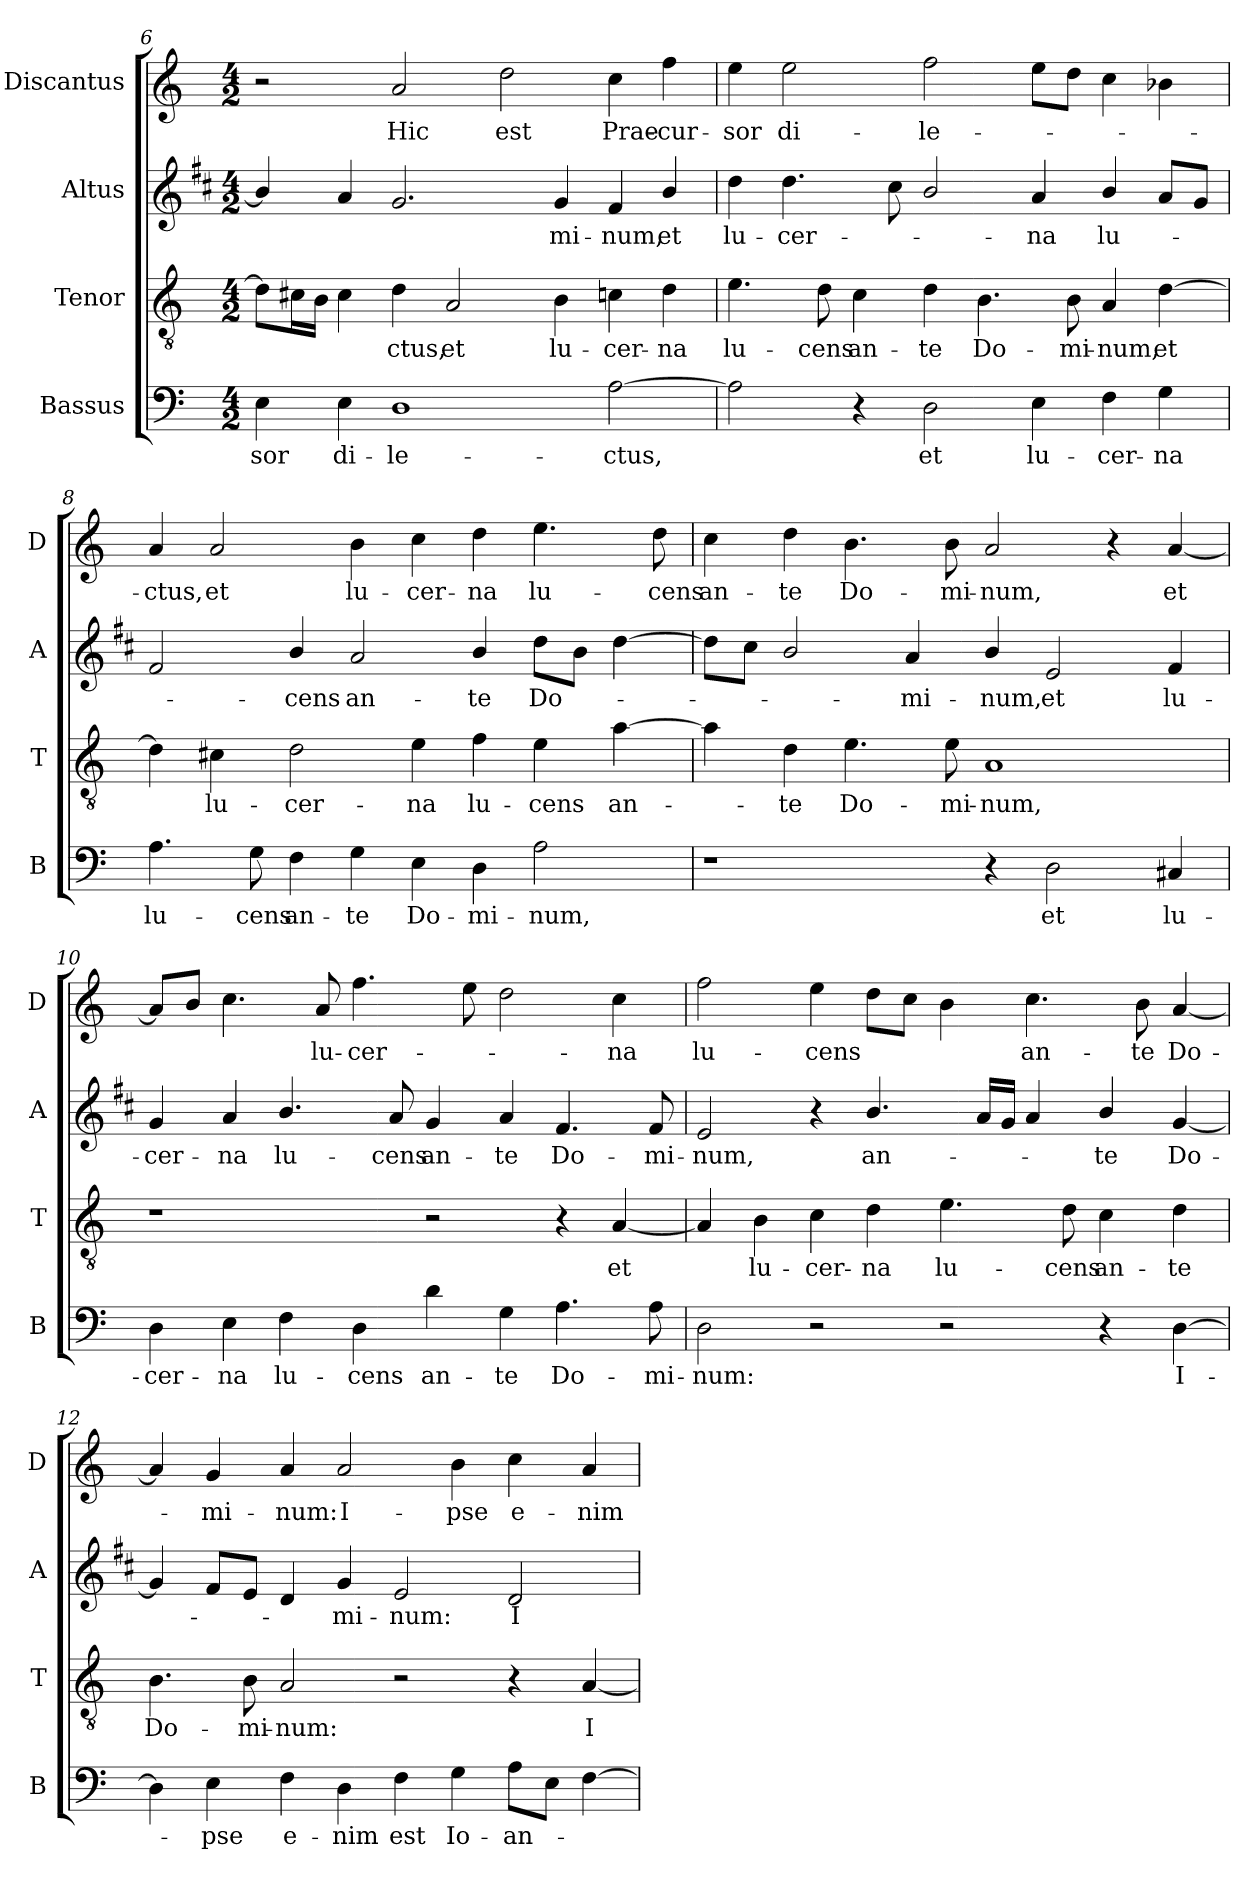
**kern	**text	**kern	**text	**kern	**text	**kern	**text
*part4	*part4	*part3	*part3	*part2	*part2	*part1	*part1
*staff4	*staff4	*staff3	*staff3	*staff2	*staff2	*staff1	*staff1
*I"Bassus	*	*I"Tenor	*	*I"Altus	*	*I"Discantus	*
*I'B	*	*I'T	*	*I'A	*	*I'D	*
*clefF4	*	*clefGv2	*	*clefG2	*	*clefG2	*
*	*	*	*	*ITrd1c2	*	*	*
*k[]	*	*k[]	*	*k[]	*	*k[]	*
*C:	*	*C:	*	*C:	*	*C:	*
*M4/2	*	*M4/2	*	*M4/2	*	*M4/2	*
=6	=6	=6	=6	=6	=6	=6	=6
!	!LO:LY:b	!	!	!	!	!	!
4E\	-sor	8d\L]	.	4a/]	.	2r	.
.	.	16c#X\L	.	.	.	.	.
.	.	16B\JJ	.	.	.	.	.
!	!LO:LY:b	!	!	!	!	!	!
4E\	di-	4c#\	.	4g/	.	.	.
!	!LO:LY:b	!	!LO:LY:b	!	!	!	!LO:LY:b
1D	-le-	4d\	-ctus,	2.f/	.	2a/	Hic
!	!	!	!LO:LY:b	!	!	!	!
.	.	2A/	et	.	.	.	.
!	!	!	!	!	!	!	!LO:LY:b
.	.	.	.	.	.	2dd\	est
!	!	!	!LO:LY:b	!	!LO:LY:b	!	!
.	.	4B\	lu-	4f/	-mi-	.	.
!	!LO:LY:b	!	!LO:LY:b	!	!LO:LY:b	!	!LO:LY:b
[2A\	-ctus,	4cn\	-cer-	4e/	-num,	4cc\	Prae-
!	!	!	!LO:LY:b	!	!LO:LY:b	!	!LO:LY:b
.	.	4d\	-na	4a/	et	4ff\	-cur-
!!LO:LB:g=z
=7	=7	=7	=7	=7	=7	=7	=7
!	!	!	!LO:LY:b	!	!LO:LY:b	!	!LO:LY:b
2A\]	.	4.e\	lu-	4cc\	lu-	4ee\	-sor
!	!	!	!	!	!LO:LY:b	!	!LO:LY:b
.	.	.	.	4.cc\	-cer-	2ee\	di-
!	!	!	!LO:LY:b	!	!	!	!
.	.	8d\	-cens	.	.	.	.
!	!	!	!LO:LY:b	!	!	!	!
4r	.	4c\	an-	.	.	.	.
.	.	.	.	8b\	.	.	.
!	!LO:LY:b	!	!LO:LY:b	!	!	!	!LO:LY:b
2D\	et	4d\	-te	2a/	.	2ff\	-le-
!	!	!	!LO:LY:b	!	!	!	!
.	.	4.B\	Do-	.	.	.	.
!	!LO:LY:b	!	!	!	!LO:LY:b	!	!
4E\	lu-	.	.	4g/	-na	8ee\L	.
!	!	!	!LO:LY:b	!	!	!	!
.	.	8B\	-mi-	.	.	8dd\J	.
!	!LO:LY:b	!	!LO:LY:b	!	!LO:LY:b	!	!
4F\	-cer-	4A/	-num,	4a/	lu-	4cc\	.
!	!LO:LY:b	!	!LO:LY:b	!	!	!	!
4G\	-na	[4d\	et	8g/L	.	4b-X\	.
.	.	.	.	8f/J	.	.	.
=8	=8	=8	=8	=8	=8	=8	=8
!	!LO:LY:b	!	!	!	!	!	!LO:LY:b
4.A\	lu-	4d\]	.	2e/	.	4a/	-ctus,
!	!	!	!LO:LY:b	!	!	!	!LO:LY:b
.	.	4c#X\	lu-	.	.	2a/	et
!	!LO:LY:b	!	!	!	!	!	!
8G\	-cens	.	.	.	.	.	.
!	!LO:LY:b	!	!LO:LY:b	!	!LO:LY:b	!	!
4F\	an-	2d\	-cer-	4a/	-cens	.	.
!	!LO:LY:b	!	!	!	!LO:LY:b	!	!LO:LY:b
4G\	-te	.	.	2g/	an-	4b\	lu-
!	!LO:LY:b	!	!LO:LY:b	!	!	!	!LO:LY:b
4E\	Do-	4e\	-na	.	.	4cc\	-cer-
!	!LO:LY:b	!	!LO:LY:b	!	!LO:LY:b	!	!LO:LY:b
4D\	-mi-	4f\	lu-	4a/	-te	4dd\	-na
!	!LO:LY:b	!	!LO:LY:b	!	!LO:LY:b	!	!LO:LY:b
2A\	-num,	4e\	-cens	8cc\L	Do-	4.ee\	lu-
.	.	.	.	8a\J	.	.	.
!	!	!	!LO:LY:b	!	!	!	!
.	.	[4a\	an-	[4cc\	.	.	.
!	!	!	!	!	!	!	!LO:LY:b
.	.	.	.	.	.	8dd\	-cens
=9	=9	=9	=9	=9	=9	=9	=9
!	!	!	!	!	!	!	!LO:LY:b
1r	.	4a\]	.	8cc\L]	.	4cc\	an-
.	.	.	.	8b\J	.	.	.
!	!	!	!LO:LY:b	!	!	!	!LO:LY:b
.	.	4d\	-te	2a/	.	4dd\	-te
!	!	!	!LO:LY:b	!	!	!	!LO:LY:b
.	.	4.e\	Do-	.	.	4.b\	Do-
!	!	!	!	!	!LO:LY:b	!	!
.	.	.	.	4g/	-mi-	.	.
!	!	!	!LO:LY:b	!	!	!	!LO:LY:b
.	.	8e\	-mi-	.	.	8b\	-mi-
!	!	!	!LO:LY:b	!	!LO:LY:b	!	!LO:LY:b
4r	.	1A	-num,	4a/	-num,	2a/	-num,
!	!LO:LY:b	!	!	!	!LO:LY:b	!	!
2D\	et	.	.	2d/	et	.	.
.	.	.	.	.	.	4r	.
!	!LO:LY:b	!	!	!	!LO:LY:b	!	!LO:LY:b
4C#X/	lu-	.	.	4e/	lu-	[4a/	et
!!LO:PB:g=z
=10	=10	=10	=10	=10	=10	=10	=10
!	!LO:LY:b	!	!	!	!LO:LY:b	!	!
4D\	-cer-	1r	.	4f/	-cer-	8a/L]	.
.	.	.	.	.	.	8b/J	.
!	!LO:LY:b	!	!	!	!LO:LY:b	!	!
4E\	-na	.	.	4g/	-na	4.cc\	.
!	!LO:LY:b	!	!	!	!LO:LY:b	!	!
4F\	lu-	.	.	4.a/	lu-	.	.
!	!	!	!	!	!	!	!LO:LY:b
.	.	.	.	.	.	8a/	lu-
!	!LO:LY:b	!	!	!	!	!	!LO:LY:b
4D\	-cens	.	.	.	.	4.ff\	-cer-
!	!	!	!	!	!LO:LY:b	!	!
.	.	.	.	8g/	-cens	.	.
!	!LO:LY:b	!	!	!	!LO:LY:b	!	!
4d\	an-	2r	.	4f/	an-	.	.
.	.	.	.	.	.	8ee\	.
!	!LO:LY:b	!	!	!	!LO:LY:b	!	!
4G\	-te	.	.	4g/	-te	2dd\	.
!	!LO:LY:b	!	!	!	!LO:LY:b	!	!
4.A\	Do-	4r	.	4.e/	Do-	.	.
!	!	!	!LO:LY:b	!	!	!	!LO:LY:b
.	.	[4A/	et	.	.	4cc\	-na
!	!LO:LY:b	!	!	!	!LO:LY:b	!	!
8A\	-mi-	.	.	8e/	-mi-	.	.
=11	=11	=11	=11	=11	=11	=11	=11
!	!LO:LY:b	!	!	!	!LO:LY:b	!	!LO:LY:b
2D\	-num:	4A/]	.	2d/	-num,	2ff\	lu-
!	!	!	!LO:LY:b	!	!	!	!
.	.	4B\	lu-	.	.	.	.
!	!	!	!LO:LY:b	!	!	!	!LO:LY:b
2r	.	4c\	-cer-	4r	.	4ee\	-cens
!	!	!	!LO:LY:b	!	!LO:LY:b	!	!
.	.	4d\	-na	4.a/	an-	8dd\L	.
.	.	.	.	.	.	8cc\J	.
!	!	!	!LO:LY:b	!	!	!	!
2r	.	4.e\	lu-	.	.	4b\	.
.	.	.	.	16g/LL	.	.	.
.	.	.	.	16f/JJ	.	.	.
!	!	!	!	!	!	!	!LO:LY:b
.	.	.	.	4g/	.	4.cc\	an-
!	!	!	!LO:LY:b	!	!	!	!
.	.	8d\	-cens	.	.	.	.
!	!	!	!LO:LY:b	!	!LO:LY:b	!	!
4r	.	4c\	an-	4a/	-te	.	.
!	!	!	!	!	!	!	!LO:LY:b
.	.	.	.	.	.	8b\	-te
!	!LO:LY:b	!	!LO:LY:b	!	!LO:LY:b	!	!LO:LY:b
[4D\	I-	4d\	-te	[4f/	Do-	[4a/	Do-
=12	=12	=12	=12	=12	=12	=12	=12
!	!	!	!LO:LY:b	!	!	!	!
4D\]	.	4.B\	Do-	4f/]	.	4a/]	.
!	!LO:LY:b	!	!	!	!	!	!LO:LY:b
4E\	-pse	.	.	8e/L	.	4g/	-mi-
!	!	!	!LO:LY:b	!	!	!	!
.	.	8B\	-mi-	8d/J	.	.	.
!	!LO:LY:b	!	!LO:LY:b	!	!	!	!LO:LY:b
4F\	e-	2A/	-num:	4c/	.	4a/	-num:
!	!LO:LY:b	!	!	!	!LO:LY:b	!	!LO:LY:b
4D\	-nim	.	.	4f/	-mi-	2a/	I-
!	!LO:LY:b	!	!	!	!LO:LY:b	!	!
4F\	est	2r	.	2d/	-num:	.	.
!	!LO:LY:b	!	!	!	!	!	!LO:LY:b
4G\	Io-	.	.	.	.	4b\	-pse
!	!LO:LY:b	!	!	!	!LO:LY:b	!	!LO:LY:b
8A\L	-an-	4r	.	2c/	I-	4cc\	e-
8E\J	.	.	.	.	.	.	.
!	!	!	!LO:LY:b	!	!	!	!LO:LY:b
[4F\	.	[4A/	I-	.	.	4a/	-nim
=	=	=	=	=	=	=	=
*-	*-	*-	*-	*-	*-	*-	*-
